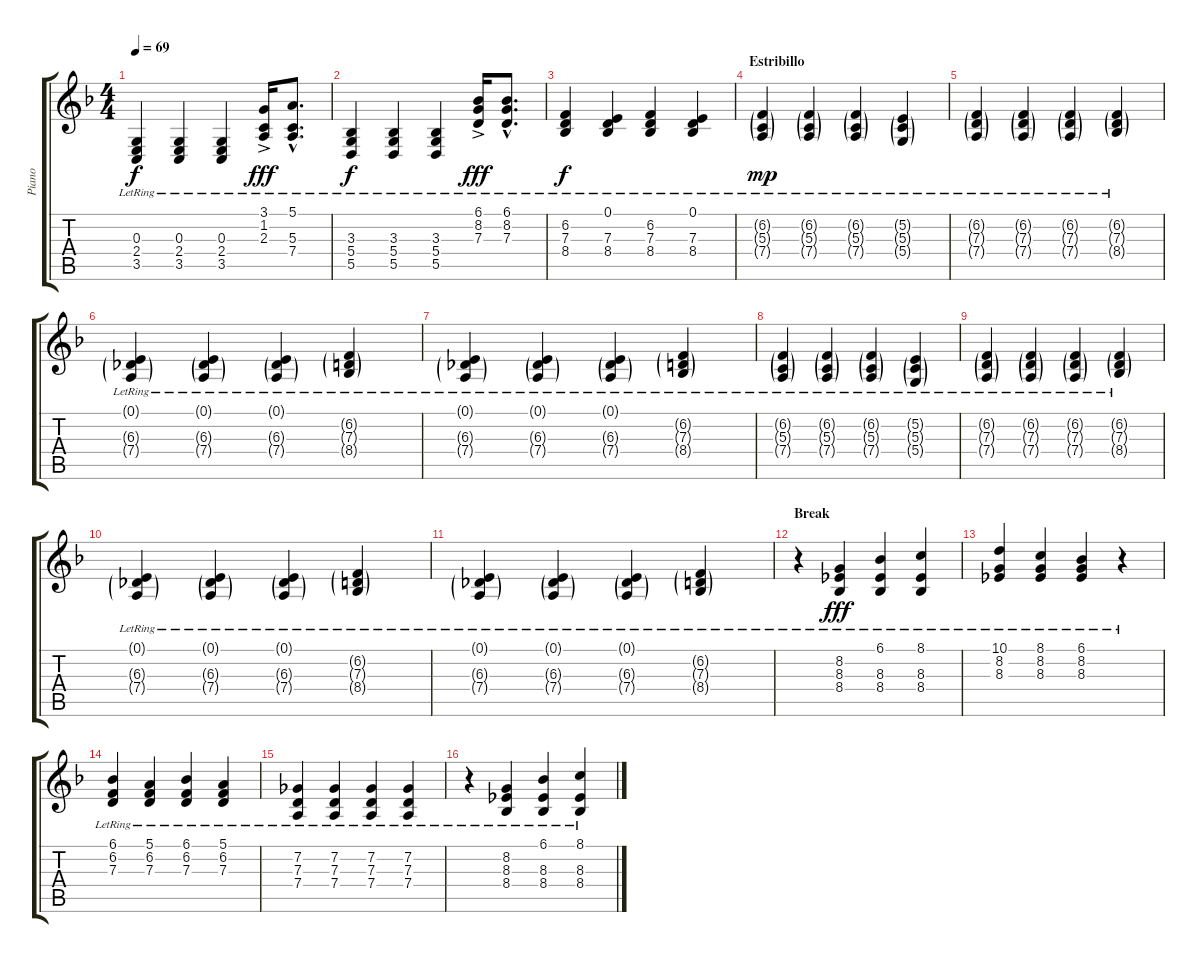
\track ("Piano" "Piano") {instrument brightacousticpiano}
\staff {score tabs}
\tuning (E4 B3 G3 D3 A2 E2) {hide}
\ts (4 4)
\tempo 69
\clef g2
\ks dminor
(0.3{lr} 2.4{lr} 3.5{lr}).4{dy f} (0.3{lr} 2.4{lr} 3.5{lr}).4 (0.3{lr} 2.4{lr} 3.5{lr}).4 (3.1{ac lr} 1.2{ac lr} 2.3{ac lr}).16{dy fff} (5.1{hac lr} 5.3{hac lr} 7.4{hac lr}).8{d} |
(3.3{lr} 5.4{lr} 5.5{lr}).4{dy f} (3.3{lr} 5.4{lr} 5.5{lr}).4 (3.3{lr} 5.4{lr} 5.5{lr}).4 (6.1{ac lr} 8.2{ac lr} 7.3{ac lr}).16{dy fff} (6.1{hac lr} 8.2{hac lr} 7.3{hac lr}).8{d} |
(6.2{lr} 7.3{lr} 8.4{lr}).4{dy f} (0.1{lr} 7.3{lr} 8.4{lr}).4 (6.2{lr} 7.3{lr} 8.4{lr}).4 (0.1{lr} 7.3{lr} 8.4{lr}).4 |
\section ("" "Estribillo")
(6.2{g lr} 5.3{g lr} 7.4{g lr}).4{dy mp} (6.2{g lr} 5.3{g lr} 7.4{g lr}).4 (6.2{g lr} 5.3{g lr} 7.4{g lr}).4 (5.2{g lr} 5.3{g lr} 5.4{g lr}).4 |
(6.2{g lr} 7.3{g lr} 7.4{g lr}).4 (6.2{g lr} 7.3{g lr} 7.4{g lr}).4 (6.2{g lr} 7.3{g lr} 7.4{g lr}).4 (6.2{g lr} 7.3{g lr} 8.4{g lr}).4 |
(0.1{g lr} 6.3{g lr} 7.4{g lr}).4 (0.1{g lr} 6.3{g lr} 7.4{g lr}).4 (0.1{g lr} 6.3{g lr} 7.4{g lr}).4 (6.2{g lr} 7.3{g lr} 8.4{g lr}).4 |
(0.1{g lr} 6.3{g lr} 7.4{g lr}).4 (0.1{g lr} 6.3{g lr} 7.4{g lr}).4 (0.1{g lr} 6.3{g lr} 7.4{g lr}).4 (6.2{g lr} 7.3{g lr} 8.4{g lr}).4 |
(6.2{g lr} 5.3{g lr} 7.4{g lr}).4 (6.2{g lr} 5.3{g lr} 7.4{g lr}).4 (6.2{g lr} 5.3{g lr} 7.4{g lr}).4 (5.2{g lr} 5.3{g lr} 5.4{g lr}).4 |
(6.2{g lr} 7.3{g lr} 7.4{g lr}).4 (6.2{g lr} 7.3{g lr} 7.4{g lr}).4 (6.2{g lr} 7.3{g lr} 7.4{g lr}).4 (6.2{g lr} 7.3{g lr} 8.4{g lr}).4 |
(0.1{g lr} 6.3{g lr} 7.4{g lr}).4 (0.1{g lr} 6.3{g lr} 7.4{g lr}).4 (0.1{g lr} 6.3{g lr} 7.4{g lr}).4 (6.2{g lr} 7.3{g lr} 8.4{g lr}).4 |
(0.1{g lr} 6.3{g lr} 7.4{g lr}).4 (0.1{g lr} 6.3{g lr} 7.4{g lr}).4 (0.1{g lr} 6.3{g lr} 7.4{g lr}).4 (6.2{g lr} 7.3{g lr} 8.4{g lr}).4 |
\section ("" "Break")
r.4 (8.2{lr} 8.3{lr} 8.4{lr}).4{dy fff} (6.1{lr} 8.3{lr} 8.4{lr}).4 (8.1{lr} 8.3{lr} 8.4{lr}).4 |
(10.1{lr} 8.2{lr} 8.3{lr}).4 (8.1{lr} 8.2{lr} 8.3{lr}).4 (6.1{lr} 8.2{lr} 8.3{lr}).4 r.4 |
(6.1{lr} 6.2{lr} 7.3{lr}).4 (5.1{lr} 6.2{lr} 7.3{lr}).4 (6.1{lr} 6.2{lr} 7.3{lr}).4 (5.1{lr} 6.2{lr} 7.3{lr}).4 |
(7.2{lr} 7.3{lr} 7.4{lr}).4 (7.2{lr} 7.3{lr} 7.4{lr}).4 (7.2{lr} 7.3{lr} 7.4{lr}).4 (7.2{lr} 7.3{lr} 7.4{lr}).4 |
r.4 (8.2{lr} 8.3{lr} 8.4{lr}).4 (6.1{lr} 8.3{lr} 8.4{lr}).4 (8.1{lr} 8.3{lr} 8.4{lr}).4
